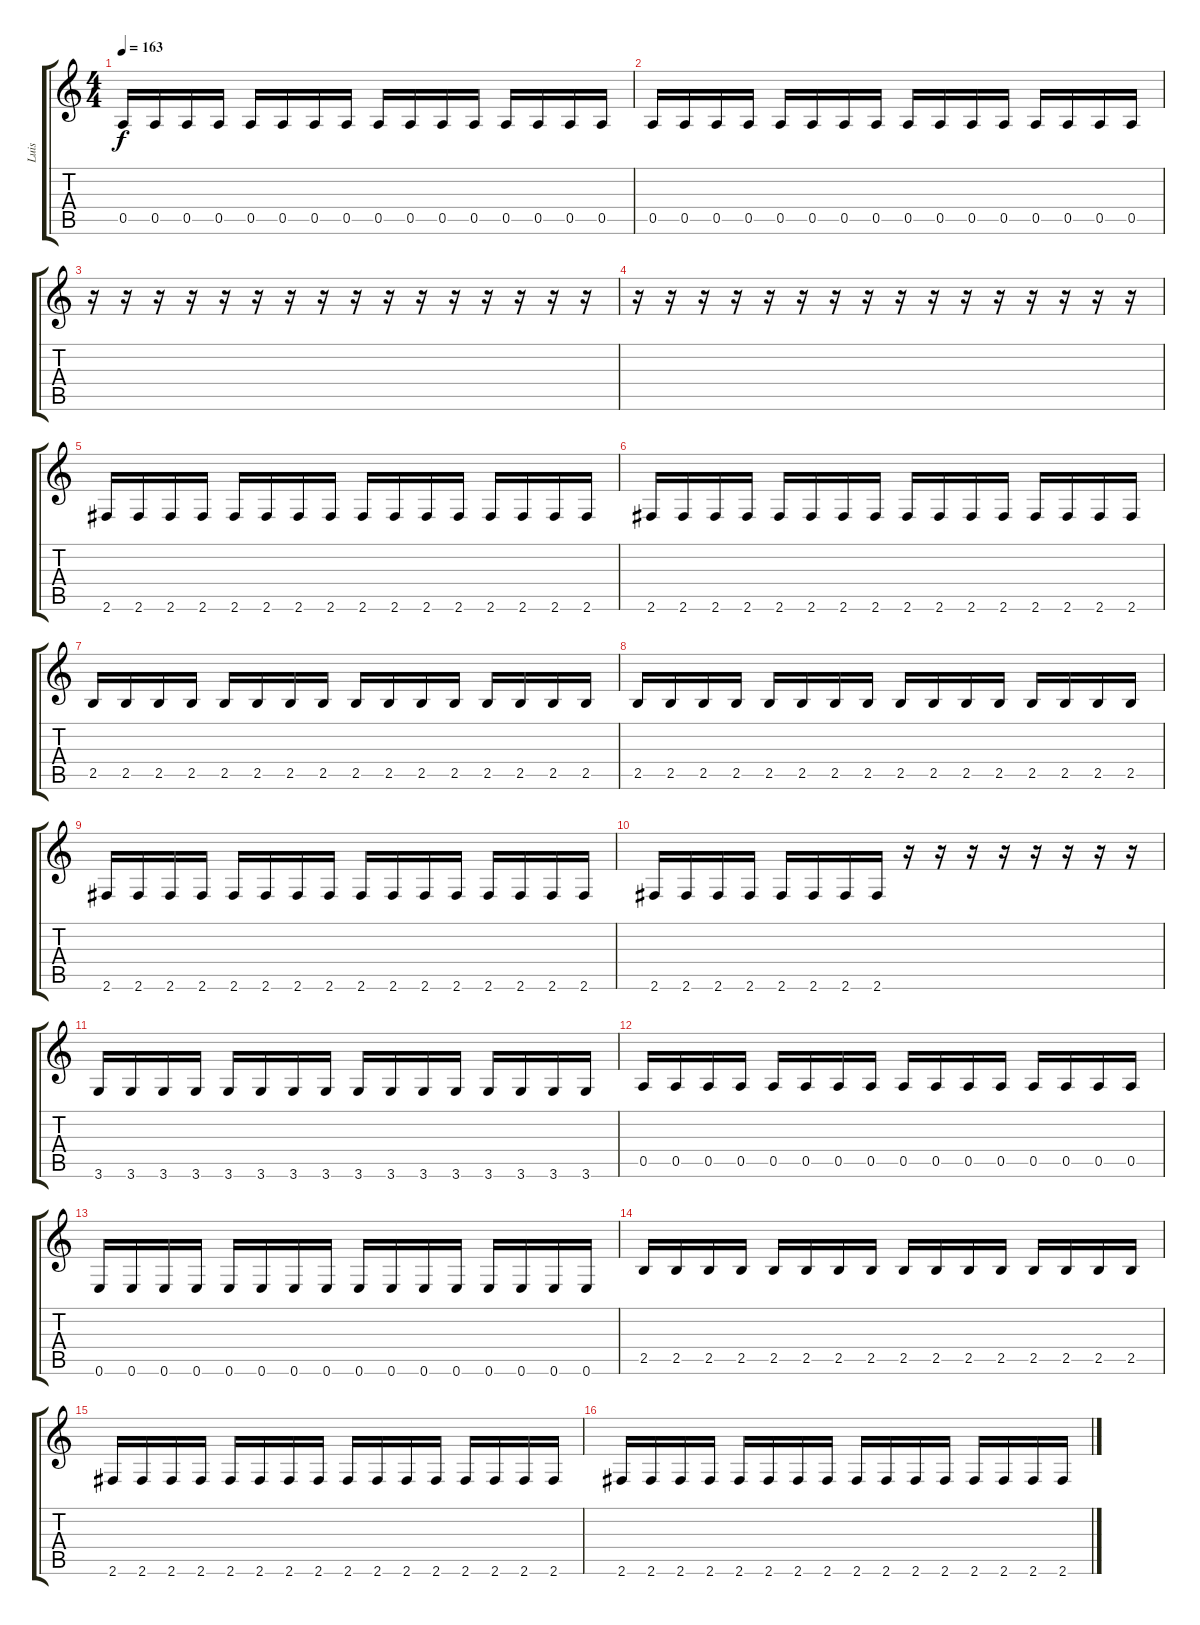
\track ("Luis" "Luis") {instrument fretlessbass}
\staff {score tabs}
\tuning (E4 B3 G3 D3 A2 E2) {hide}
\ts (4 4)
\tempo 163
\clef g2
\ks c
0.5.16{dy f} 0.5.16 0.5.16 0.5.16 0.5.16 0.5.16 0.5.16 0.5.16 0.5.16 0.5.16 0.5.16 0.5.16 0.5.16 0.5.16 0.5.16 0.5.16 |
0.5.16 0.5.16 0.5.16 0.5.16 0.5.16 0.5.16 0.5.16 0.5.16 0.5.16 0.5.16 0.5.16 0.5.16 0.5.16 0.5.16 0.5.16 0.5.16 |
r.16 r.16 r.16 r.16 r.16 r.16 r.16 r.16 r.16 r.16 r.16 r.16 r.16 r.16 r.16 r.16 |
r.16 r.16 r.16 r.16 r.16 r.16 r.16 r.16 r.16 r.16 r.16 r.16 r.16 r.16 r.16 r.16 |
2.6.16 2.6.16 2.6.16 2.6.16 2.6.16 2.6.16 2.6.16 2.6.16 2.6.16 2.6.16 2.6.16 2.6.16 2.6.16 2.6.16 2.6.16 2.6.16 |
2.6.16 2.6.16 2.6.16 2.6.16 2.6.16 2.6.16 2.6.16 2.6.16 2.6.16 2.6.16 2.6.16 2.6.16 2.6.16 2.6.16 2.6.16 2.6.16 |
2.5.16 2.5.16 2.5.16 2.5.16 2.5.16 2.5.16 2.5.16 2.5.16 2.5.16 2.5.16 2.5.16 2.5.16 2.5.16 2.5.16 2.5.16 2.5.16 |
2.5.16 2.5.16 2.5.16 2.5.16 2.5.16 2.5.16 2.5.16 2.5.16 2.5.16 2.5.16 2.5.16 2.5.16 2.5.16 2.5.16 2.5.16 2.5.16 |
2.6.16 2.6.16 2.6.16 2.6.16 2.6.16 2.6.16 2.6.16 2.6.16 2.6.16 2.6.16 2.6.16 2.6.16 2.6.16 2.6.16 2.6.16 2.6.16 |
2.6.16 2.6.16 2.6.16 2.6.16 2.6.16 2.6.16 2.6.16 2.6.16 r.16 r.16 r.16 r.16 r.16 r.16 r.16 r.16 |
3.6.16 3.6.16 3.6.16 3.6.16 3.6.16 3.6.16 3.6.16 3.6.16 3.6.16 3.6.16 3.6.16 3.6.16 3.6.16 3.6.16 3.6.16 3.6.16 |
0.5.16 0.5.16 0.5.16 0.5.16 0.5.16 0.5.16 0.5.16 0.5.16 0.5.16 0.5.16 0.5.16 0.5.16 0.5.16 0.5.16 0.5.16 0.5.16 |
0.6.16 0.6.16 0.6.16 0.6.16 0.6.16 0.6.16 0.6.16 0.6.16 0.6.16 0.6.16 0.6.16 0.6.16 0.6.16 0.6.16 0.6.16 0.6.16 |
2.5.16 2.5.16 2.5.16 2.5.16 2.5.16 2.5.16 2.5.16 2.5.16 2.5.16 2.5.16 2.5.16 2.5.16 2.5.16 2.5.16 2.5.16 2.5.16 |
2.6.16 2.6.16 2.6.16 2.6.16 2.6.16 2.6.16 2.6.16 2.6.16 2.6.16 2.6.16 2.6.16 2.6.16 2.6.16 2.6.16 2.6.16 2.6.16 |
2.6.16 2.6.16 2.6.16 2.6.16 2.6.16 2.6.16 2.6.16 2.6.16 2.6.16 2.6.16 2.6.16 2.6.16 2.6.16 2.6.16 2.6.16 2.6.16
